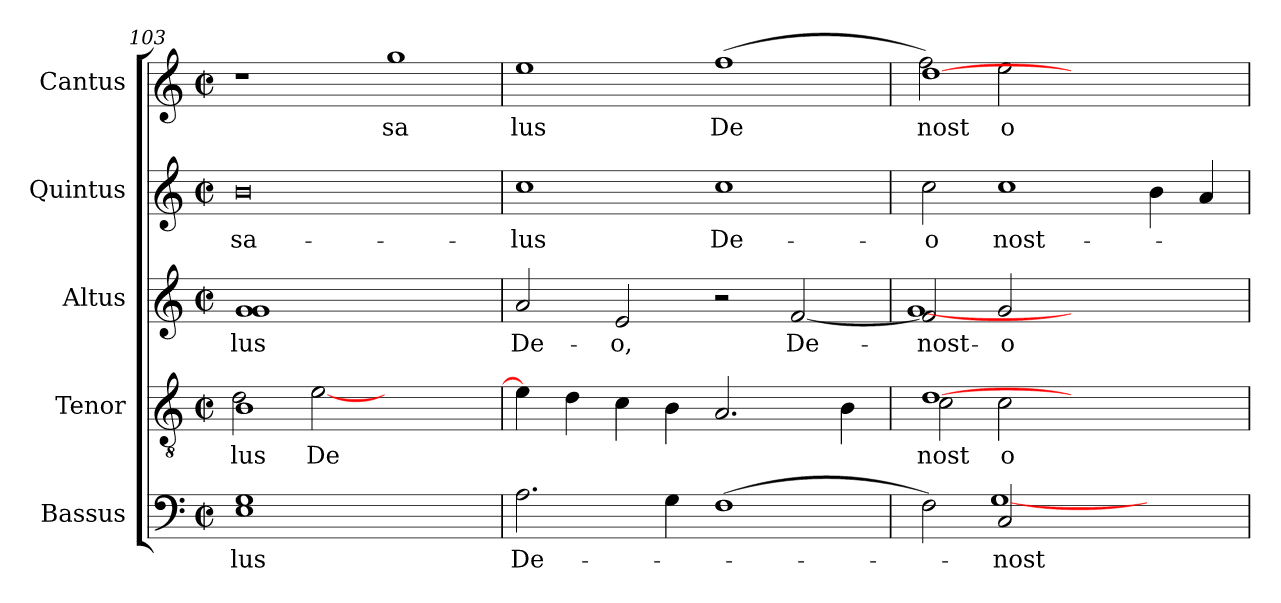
**kern	**text	**kern	**text	**kern	**text	**kern	**text	**kern	**text
*part5	*part5	*part4	*part4	*part3	*part3	*part2	*part2	*part1	*part1
*staff5	*staff5	*staff4	*staff4	*staff3	*staff3	*staff2	*staff2	*staff1	*staff1
*I"Bassus	*	*I"Tenor	*	*I"Altus	*	*I"Quintus	*	*I"Cantus	*
*clefF4	*	*clefGv2	*	*clefG2	*	*clefG2	*	*clefG2	*
*M2/2	*	*M2/2	*	*M2/2	*	*M2/2	*	*M2/2	*
*met(c|)	*	*met(c|)	*	*met(c|)	*	*met(c|)	*	*met(c|)	*
=103	=103	=103	=103	=103	=103	=103	=103	=103	=103
!	!LO:LY:b:cj	!	!LO:LY:b:cj	!	!LO:LY:b:cj	!LO:N:vis=0	!LO:LY:b:cj	!	!
*	*	*^	*	*	*	*	*	*	*
1G 1E	-lus	1B	2d\	lus	1g 1g	-lus	1b	sa-	1r	.
!	!	!	!	!LO:LY:b	!	!	!	!	!	!
.	.	.	[>2e\	De	.	.	.	.	.	.
!	!	!	!	!	!	!	!	!	!	!LO:LY:b:cj
1ryy	.	1ryy	1ryy	.	1ryy	.	1ryy	.	1gg	sa
=104	=104	=104	=104	=104	=104	=104	=104	=104	=104	=104
!	!LO:LY:b	!	!	!	!	!LO:LY:b:cj	!	!LO:LY:b:cj	!	!LO:LY:b:cj
*	*	*v	*v	*	*	*	*	*	*	*
2.A\	De-	4e\]	.	2a/	De-	1cc	-lus	1ee	lus
.	.	4d\	.	.	.	.	.	.	.
!	!	!	!	!	!LO:LY:b:cj	!	!	!	!
.	.	4c\	.	2e/	-o,	.	.	.	.
4G\	.	4B\	.	.	.	.	.	.	.
!	!	!	!	!	!	!	!LO:LY:b:cj	!	!LO:LY:b:cj
(>1F	.	2.A/	.	2r	.	1cc	De-	(>1ff	De
!	!	!	!	!	!LO:LY:b	!	!	!	!
.	.	.	.	[<2f/	De-	.	.	.	.
.	.	4B\	.	.	.	.	.	.	.
=105	=105	=105	=105	=105	=105	=105	=105	=105	=105
*^	*	*	*	*	*	*	*	*	*
!	!	!	!	!LO:LY:b	!	!LO:LY:b	!	!LO:LY:b:cj	!	!LO:LY:b
*	*	*	*^	*	*^	*	*	*	*^	*
2ryy	2F\)	.	[>1d	2c\	nost	2f/]	[<1g	nost-	2cc\	-o	[>1dd	2ff\)	nost
!	!	!LO:LY:b:cj	!	!	!	!	!	!	!	!	!	!	!
!	!	!LO:LY:b	!	!	!LO:LY:b:cj	!	!	!LO:LY:b:cj	!	!LO:LY:b	!	!	!LO:LY:b:cj
2C/	[>1G	nost-	.	2c\	o	2g/	.	-o	1cc	nost-	.	2ee\	o
2ryy	.	.	1ryy	1ryy	.	1ryy	1ryy	.	.	.	1ryy	1ryy	.
2ryy	2ryy	.	.	.	.	.	.	.	4b\	.	.	.	.
.	.	.	.	.	.	.	.	.	4a/	.	.	.	.
*v	*v	*	*	*	*	*v	*v	*	*	*	*v	*v	*
*	*	*v	*v	*	*	*	*	*	*	*
=	=	=	=	=	=	=	=	=	=
*-	*-	*-	*-	*-	*-	*-	*-	*-	*-
